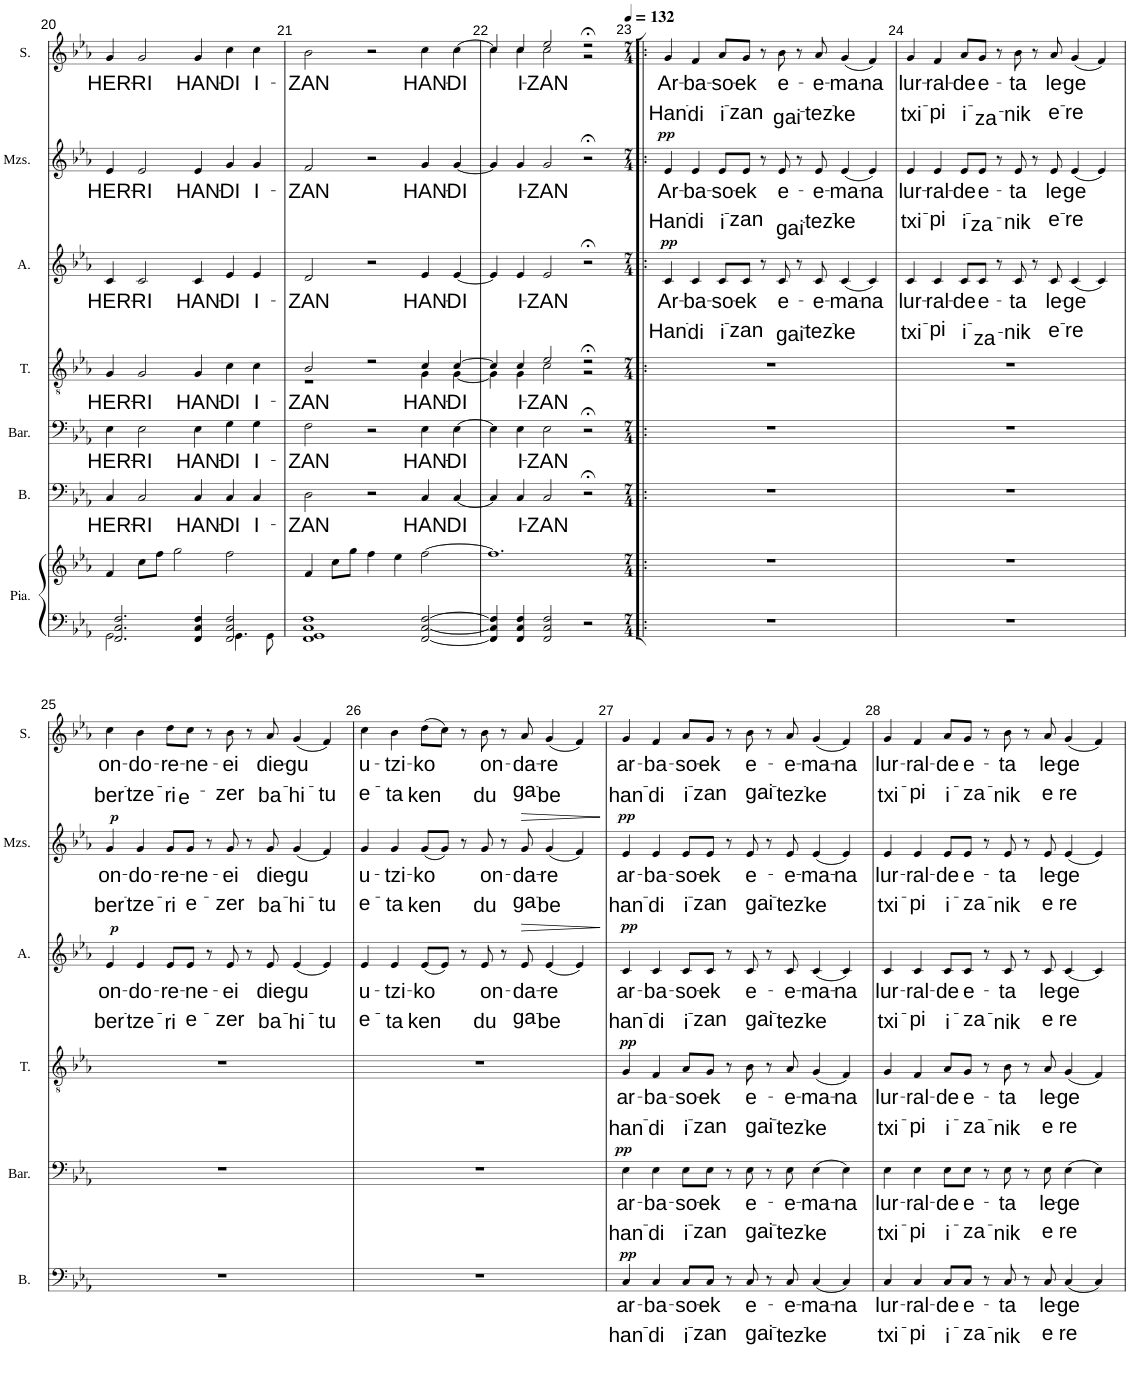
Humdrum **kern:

**kern	**kern	**kern	**text	**text	**dynam	**kern	**text	**text	**dynam	**kern	**text	**text	**dynam	**kern	**text	**text	**dynam	**kern	**text	**text	**dynam	**kern	**text	**text
*part7	*part7	*part6	*part6	*part6	*part6	*part5	*part5	*part5	*part5	*part4	*part4	*part4	*part4	*part3	*part3	*part3	*part3	*part2	*part2	*part2	*part2	*part1	*part1	*part1
*staff8	*staff7	*staff6	*staff6	*staff6	*staff6	*staff5	*staff5	*staff5	*staff5	*staff4	*staff4	*staff4	*staff4	*staff3	*staff3	*staff3	*staff3	*staff2	*staff2	*staff2	*staff2	*staff1	*staff1	*staff1
*I"Piano	*	*I"Basse	*	*	*	*I"Baryton	*	*	*	*I"Tenor	*	*	*	*I"Alto	*	*	*	*I"Mezzosoprano	*	*	*	*I"Soprano	*	*
*I'Pia.	*	*I'B.	*	*	*	*I'Bar.	*	*	*	*I'T.	*	*	*	*I'A.	*	*	*	*I'Mzs.	*	*	*	*I'S.	*	*
!!LO:PB:g=z
*clefF4	*clefG2	*clefF4	*	*	*	*clefF4	*	*	*	*clefGv2	*	*	*	*clefG2	*	*	*	*clefG2	*	*	*	*clefG2	*	*
*k[b-e-a-]	*k[b-e-a-]	*k[b-e-a-]	*	*	*	*k[b-e-a-]	*	*	*	*k[b-e-a-]	*	*	*	*k[b-e-a-]	*	*	*	*k[b-e-a-]	*	*	*	*k[b-e-a-]	*	*
*M3/2	*M3/2	*M3/2	*	*	*	*M3/2	*	*	*	*M3/2	*	*	*	*M3/2	*	*	*	*M3/2	*	*	*	*M3/2	*	*
=20	=20	=20	=20	=20	=20	=20	=20	=20	=20	=20	=20	=20	=20	=20	=20	=20	=20	=20	=20	=20	=20	=20	=20	=20
*^	*	*	*	*	*	*	*	*	*	*	*	*	*	*	*	*	*	*	*	*	*	*	*	*
!	!	!	!	!LO:LY:b	!	!	!	!LO:LY:b	!	!	!	!LO:LY:b	!	!	!	!LO:LY:b	!	!	!	!LO:LY:b	!	!	!	!LO:LY:b	!
2.FF/ 2.C/ 2.F/	2GG\	4f/	4C/	HER-	.	.	4E-\	HER-	.	.	4G/	HER-	.	.	4c/	HER-	.	.	4e-/	HER-	.	.	4g/	HER-	.
!	!	!	!	!LO:LY:b	!	!	!	!LO:LY:b	!	!	!	!LO:LY:b	!	!	!	!LO:LY:b	!	!	!	!LO:LY:b	!	!	!	!LO:LY:b	!
.	.	8cc\L	2C/	-RI	.	.	2E-\	-RI	.	.	2G/	-RI	.	.	2c/	-RI	.	.	2e-/	-RI	.	.	2g/	-RI	.
.	.	8ff\J	.	.	.	.	.	.	.	.	.	.	.	.	.	.	.	.	.	.	.	.	.	.	.
.	2ryy	2gg\	.	.	.	.	.	.	.	.	.	.	.	.	.	.	.	.	.	.	.	.	.	.	.
!	!	!	!	!LO:LY:b	!	!	!	!LO:LY:b	!	!	!	!LO:LY:b	!	!	!	!LO:LY:b	!	!	!	!LO:LY:b	!	!	!	!LO:LY:b	!
4FF/ 4C/ 4F/	.	.	4C/	HAN-	.	.	4E-\	HAN-	.	.	4G/	HAN-	.	.	4c/	HAN-	.	.	4e-/	HAN-	.	.	4g/	HAN-	.
!	!	!	!	!LO:LY:b	!	!	!	!LO:LY:b	!	!	!	!LO:LY:b	!	!	!	!LO:LY:b	!	!	!	!LO:LY:b	!	!	!	!LO:LY:b	!
2FF/ 2C/ 2F/	4.GG\	2ff\	4C/	-DI	.	.	4G\	-DI	.	.	4c\	-DI	.	.	4e-/	-DI	.	.	4g/	-DI	.	.	4cc\	-DI	.
!	!	!	!	!LO:LY:b	!	!	!	!LO:LY:b	!	!	!	!LO:LY:b	!	!	!	!LO:LY:b	!	!	!	!LO:LY:b	!	!	!	!LO:LY:b	!
.	.	.	4C/	I-	.	.	4G\	I-	.	.	4c\	I-	.	.	4e-/	I-	.	.	4g/	I-	.	.	4cc\	I-	.
.	8GG\	.	.	.	.	.	.	.	.	.	.	.	.	.	.	.	.	.	.	.	.	.	.	.	.
=21	=21	=21	=21	=21	=21	=21	=21	=21	=21	=21	=21	=21	=21	=21	=21	=21	=21	=21	=21	=21	=21	=21	=21	=21	=21
!	!	!	!	!LO:LY:b	!	!	!	!LO:LY:b	!	!	!	!LO:LY:b	!	!	!	!LO:LY:b	!	!	!	!LO:LY:b	!	!	!	!LO:LY:b	!
*v	*v	*	*	*	*	*	*	*	*	*	*^	*	*	*	*	*	*	*	*	*	*	*	*	*	*
1FF 1GG 1C 1F	4f/	2D\	-ZAN	.	.	2F\	-ZAN	.	.	2B-/	1r	-ZAN	.	.	2d/	-ZAN	.	.	2f/	-ZAN	.	.	2b-\	-ZAN	.
.	8cc\L	.	.	.	.	.	.	.	.	.	.	.	.	.	.	.	.	.	.	.	.	.	.	.	.
.	8gg\J	.	.	.	.	.	.	.	.	.	.	.	.	.	.	.	.	.	.	.	.	.	.	.	.
.	4ff\	2r	.	.	.	2r	.	.	.	2r	.	.	.	.	2r	.	.	.	2r	.	.	.	2r	.	.
.	4ee-\	.	.	.	.	.	.	.	.	.	.	.	.	.	.	.	.	.	.	.	.	.	.	.	.
!	!	!	!LO:LY:b	!	!	!	!LO:LY:b	!	!	!	!	!LO:LY:b	!	!	!	!LO:LY:b	!	!	!	!LO:LY:b	!	!	!	!LO:LY:b	!
[2FF/ [2C/ [2F/	[2ff\	4C/	-HAN	.	.	4E-\	HAN-	.	.	4c/	4G\	HAN-	.	.	4e-/	HAN-	.	.	4g/	HAN-	.	.	4cc\	HAN-	.
!	!	!	!LO:LY:b	!	!	!	!LO:LY:b	!	!	!	!	!LO:LY:b	!	!	!	!LO:LY:b	!	!	!	!LO:LY:b	!	!	!	!LO:LY:b	!
.	.	[4C/	DI	.	.	[4E-\	-DI	.	.	[4c/	[4G\	-DI	.	.	[4e-/	-DI	.	.	[4g/	-DI	.	.	[4cc\	-DI	.
=22	=22	=22	=22	=22	=22	=22	=22	=22	=22	=22	=22	=22	=22	=22	=22	=22	=22	=22	=22	=22	=22	=22	=22	=22	=22
*	*	*	*	*	*	*	*	*	*	*	*	*	*	*	*	*	*	*	*	*	*	*	*^	*	*
4FF/] 4C/] 4F/]	1.ff]	4C/]	.	.	.	4E-\]	.	.	.	4c/]	4G\]	.	.	.	4e-/]	.	.	.	4g/]	.	.	.	4cc/]	4cc\	.	.
!	!	!	!LO:LY:b	!	!	!	!LO:LY:b	!	!	!	!	!LO:LY:b	!	!	!	!LO:LY:b	!	!	!	!LO:LY:b	!	!	!	!	!LO:LY:b	!
4FF/ 4C/ 4F/	.	4C/	I-	.	.	4E-\	I-	.	.	4c/	4G\	I-	.	.	4e-/	I-	.	.	4g/	I-	.	.	4cc/	4cc\	I-	.
!	!	!	!LO:LY:b	!	!	!	!LO:LY:b	!	!	!	!	!LO:LY:b	!	!	!	!LO:LY:b	!	!	!	!LO:LY:b	!	!	!	!	!LO:LY:b	!
2FF/ 2C/ 2F/	.	2C/	-ZAN	.	.	2E-\	-ZAN	.	.	2e-/	2c\	-ZAN	.	.	2e-/	-ZAN	.	.	2g/	-ZAN	.	.	2ee-/	2cc\	-ZAN	.
2r	.	2r;<	.	.	.	2r;<	.	.	.	2r;<	2r	.	.	.	2r;<	.	.	.	2r;<	.	.	.	2r;<	2r	.	.
*	*	*	*	*	*	*	*	*	*	*v	*v	*	*	*	*	*	*	*	*	*	*	*	*v	*v	*	*
=23!|:	=23!|:	=23!|:	=23!|:	=23!|:	=23!|:	=23!|:	=23!|:	=23!|:	=23!|:	=23!|:	=23!|:	=23!|:	=23!|:	=23!|:	=23!|:	=23!|:	=23!|:	=23!|:	=23!|:	=23!|:	=23!|:	=23!|:	=23!|:	=23!|:
*M7/4	*M7/4	*M7/4	*	*	*	*M7/4	*	*	*	*M7/4	*	*	*	*M7/4	*	*	*	*M7/4	*	*	*	*M7/4	*	*
*	*	*	*	*	*	*	*	*	*	*	*	*	*	*	*	*	*	*	*	*	*	*MM132	*	*
*	*	*	*	*	*	*	*	*	*	*^	*	*	*	*	*	*	*	*	*	*	*	*^	*	*
!	!	!	!	!	!	!	!	!	!	!	!	!	!	!	!	!LO:LY:b	!LO:LY:b	!LO:DY:a	!	!LO:LY:b	!LO:LY:b	!LO:DY:a	!	!	!LO:LY:b	!LO:LY:b
*	*	*	*	*	*	*	*	*	*	*v	*v	*	*	*	*	*	*	*	*	*	*	*	*v	*v	*	*
1..r	1..r	1..r	.	.	.	1..r	.	.	.	1..r	.	.	.	4c/	Ar-	Han-	pp	4e-/	Ar-	Han-	pp	4g/	Ar-	Han-
!	!	!	!	!	!	!	!	!	!	!	!	!	!	!	!LO:LY:b	!LO:LY:b	!	!	!LO:LY:b	!LO:LY:b	!	!	!LO:LY:b	!LO:LY:b
.	.	.	.	.	.	.	.	.	.	.	.	.	.	4c/	-ba-	-di	.	4e-/	-ba-	-di	.	4f/	-ba-	-di
!	!	!	!	!	!	!	!	!	!	!	!	!	!	!	!LO:LY:b	!LO:LY:b	!	!	!LO:LY:b	!LO:LY:b	!	!	!LO:LY:b	!LO:LY:b
.	.	.	.	.	.	.	.	.	.	.	.	.	.	8c/L	-so-	i-	.	8e-/L	-so-	i-	.	8a-/L	-so-	i-
!	!	!	!	!	!	!	!	!	!	!	!	!	!	!	!LO:LY:b	!LO:LY:b	!	!	!LO:LY:b	!LO:LY:b	!	!	!LO:LY:b	!LO:LY:b
.	.	.	.	.	.	.	.	.	.	.	.	.	.	8c/J	-ek	-zan	.	8e-/J	-ek	-zan	.	8g/J	-ek	-zan
.	.	.	.	.	.	.	.	.	.	.	.	.	.	8r	.	.	.	8r	.	.	.	8r	.	.
!	!	!	!	!	!	!	!	!	!	!	!	!	!	!	!LO:LY:b	!LO:LY:b	!	!	!LO:LY:b	!LO:LY:b	!	!	!LO:LY:b	!LO:LY:b
.	.	.	.	.	.	.	.	.	.	.	.	.	.	8c/	e-	gai-	.	8e-/	e-	gai-	.	8b-\	e-	gai-
.	.	.	.	.	.	.	.	.	.	.	.	.	.	8r	.	.	.	8r	.	.	.	8r	.	.
!	!	!	!	!	!	!	!	!	!	!	!	!	!	!	!LO:LY:b	!LO:LY:b	!	!	!LO:LY:b	!LO:LY:b	!	!	!LO:LY:b	!LO:LY:b
.	.	.	.	.	.	.	.	.	.	.	.	.	.	8c/	e-	-tez-	.	8e-/	e-	-tez-	.	8a-/	e-	-tez-
!	!	!	!	!	!	!	!	!	!	!	!	!	!	!	!LO:LY:b	!LO:LY:b	!	!	!LO:LY:b	!LO:LY:b	!	!	!LO:LY:b	!LO:LY:b
.	.	.	.	.	.	.	.	.	.	.	.	.	.	(4c/	-ma-	-ke	.	(4e-/	-ma-	-ke	.	(4g/	-ma-	-ke
!	!	!	!	!	!	!	!	!	!	!	!	!	!	!	!LO:LY:b	!	!	!	!LO:LY:b	!	!	!	!LO:LY:b	!
.	.	.	.	.	.	.	.	.	.	.	.	.	.	4c/)	-na	.	.	4e-/)	-na	.	.	4f/)	-na	.
=24	=24	=24	=24	=24	=24	=24	=24	=24	=24	=24	=24	=24	=24	=24	=24	=24	=24	=24	=24	=24	=24	=24	=24	=24
!	!	!	!	!	!	!	!	!	!	!	!	!	!	!	!LO:LY:b	!LO:LY:b	!	!	!LO:LY:b	!LO:LY:b	!	!	!LO:LY:b	!LO:LY:b
1..r	1..r	1..r	.	.	.	1..r	.	.	.	1..r	.	.	.	4c/	lur-	txi-	.	4e-/	lur-	txi-	.	4g/	lur-	txi-
!	!	!	!	!	!	!	!	!	!	!	!	!	!	!	!LO:LY:b	!LO:LY:b	!	!	!LO:LY:b	!LO:LY:b	!	!	!LO:LY:b	!LO:LY:b
.	.	.	.	.	.	.	.	.	.	.	.	.	.	4c/	-ral-	-pi	.	4e-/	-ral-	-pi	.	4f/	-ral-	-pi
!	!	!	!	!	!	!	!	!	!	!	!	!	!	!	!LO:LY:b	!LO:LY:b	!	!	!LO:LY:b	!LO:LY:b	!	!	!LO:LY:b	!LO:LY:b
.	.	.	.	.	.	.	.	.	.	.	.	.	.	8c/L	-de	i-	.	8e-/L	-de	i-	.	8a-/L	-de	i-
!	!	!	!	!	!	!	!	!	!	!	!	!	!	!	!LO:LY:b	!LO:LY:b	!	!	!LO:LY:b	!LO:LY:b	!	!	!LO:LY:b	!LO:LY:b
.	.	.	.	.	.	.	.	.	.	.	.	.	.	8c/J	e-	-za-	.	8e-/J	e-	-za-	.	8g/J	e-	-za-
.	.	.	.	.	.	.	.	.	.	.	.	.	.	8r	.	.	.	8r	.	.	.	8r	.	.
!	!	!	!	!	!	!	!	!	!	!	!	!	!	!	!LO:LY:b	!LO:LY:b	!	!	!LO:LY:b	!LO:LY:b	!	!	!LO:LY:b	!LO:LY:b
.	.	.	.	.	.	.	.	.	.	.	.	.	.	8c/	-ta	-nik	.	8e-/	-ta	-nik	.	8b-\	-ta	-nik
.	.	.	.	.	.	.	.	.	.	.	.	.	.	8r	.	.	.	8r	.	.	.	8r	.	.
!	!	!	!	!	!	!	!	!	!	!	!	!	!	!	!LO:LY:b	!LO:LY:b	!	!	!LO:LY:b	!LO:LY:b	!	!	!LO:LY:b	!LO:LY:b
.	.	.	.	.	.	.	.	.	.	.	.	.	.	8c/	le-	e-	.	8e-/	le-	e-	.	8a-/	le-	e-
!	!	!	!	!	!	!	!	!	!	!	!	!	!	!	!LO:LY:b	!LO:LY:b	!	!	!LO:LY:b	!LO:LY:b	!	!	!LO:LY:b	!LO:LY:b
.	.	.	.	.	.	.	.	.	.	.	.	.	.	(4c/	-ge	-re	.	(4e-/	-ge	-re	.	(4g/	-ge	-re
.	.	.	.	.	.	.	.	.	.	.	.	.	.	4c/)	.	.	.	4e-/)	.	.	.	4f/)	.	.
!!LO:LB:g=z
=25	=25	=25	=25	=25	=25	=25	=25	=25	=25	=25	=25	=25	=25	=25	=25	=25	=25	=25	=25	=25	=25	=25	=25	=25
!	!	!	!	!	!	!	!	!	!	!	!	!	!	!	!LO:LY:b	!LO:LY:b	!LO:DY:a	!	!LO:LY:b	!LO:LY:b	!LO:DY:a	!	!LO:LY:b	!LO:LY:b
1..r	1..r	1..r	.	.	.	1..r	.	.	.	1..r	.	.	.	4e-/	on-	ber-	p	4g/	on-	ber-	p	4cc\	on-	ber-
!	!	!	!	!	!	!	!	!	!	!	!	!	!	!	!LO:LY:b	!LO:LY:b	!	!	!LO:LY:b	!LO:LY:b	!	!	!LO:LY:b	!LO:LY:b
.	.	.	.	.	.	.	.	.	.	.	.	.	.	4e-/	-do-	-tze-	.	4g/	-do-	-tze-	.	4b-\	-do-	-tze-
!	!	!	!	!	!	!	!	!	!	!	!	!	!	!	!LO:LY:b	!LO:LY:b	!	!	!LO:LY:b	!LO:LY:b	!	!	!LO:LY:b	!LO:LY:b
.	.	.	.	.	.	.	.	.	.	.	.	.	.	8e-/L	-re-	-ri	.	8g/L	-re-	-ri	.	8dd\L	-re-	-ri
!	!	!	!	!	!	!	!	!	!	!	!	!	!	!	!LO:LY:b	!LO:LY:b	!	!	!LO:LY:b	!LO:LY:b	!	!	!LO:LY:b	!LO:LY:b
.	.	.	.	.	.	.	.	.	.	.	.	.	.	8e-/J	-ne-	e-	.	8g/J	-ne-	e-	.	8cc\J	-ne-	e-
.	.	.	.	.	.	.	.	.	.	.	.	.	.	8r	.	.	.	8r	.	.	.	8r	.	.
!	!	!	!	!	!	!	!	!	!	!	!	!	!	!	!LO:LY:b	!LO:LY:b	!	!	!LO:LY:b	!LO:LY:b	!	!	!LO:LY:b	!LO:LY:b
.	.	.	.	.	.	.	.	.	.	.	.	.	.	8e-/	-ei	-zer	.	8g/	-ei	-zer	.	8b-\	-ei	-zer
.	.	.	.	.	.	.	.	.	.	.	.	.	.	8r	.	.	.	8r	.	.	.	8r	.	.
!	!	!	!	!	!	!	!	!	!	!	!	!	!	!	!LO:LY:b	!LO:LY:b	!	!	!LO:LY:b	!LO:LY:b	!	!	!LO:LY:b	!LO:LY:b
.	.	.	.	.	.	.	.	.	.	.	.	.	.	8e-/	die-	ba-	.	8g/	die-	ba-	.	8a-/	die-	ba-
!	!	!	!	!	!	!	!	!	!	!	!	!	!	!	!LO:LY:b	!LO:LY:b	!	!	!LO:LY:b	!LO:LY:b	!	!	!LO:LY:b	!LO:LY:b
.	.	.	.	.	.	.	.	.	.	.	.	.	.	(4e-/	-gu	-hi-	.	(4g/	-gu	-hi-	.	(4g/	-gu	-hi-
!	!	!	!	!	!	!	!	!	!	!	!	!	!	!	!	!LO:LY:b	!	!	!	!LO:LY:b	!	!	!	!LO:LY:b
.	.	.	.	.	.	.	.	.	.	.	.	.	.	4e-/)	.	-tu	.	4f/)	.	-tu	.	4f/)	.	-tu
=26	=26	=26	=26	=26	=26	=26	=26	=26	=26	=26	=26	=26	=26	=26	=26	=26	=26	=26	=26	=26	=26	=26	=26	=26
!	!	!	!	!	!	!	!	!	!	!	!	!	!	!	!LO:LY:b	!LO:LY:b	!	!	!LO:LY:b	!LO:LY:b	!	!	!LO:LY:b	!LO:LY:b
1..r	1..r	1..r	.	.	.	1..r	.	.	.	1..r	.	.	.	4e-/	u-	e-	.	4g/	u-	e-	.	4cc\	u-	e-
!	!	!	!	!	!	!	!	!	!	!	!	!	!	!	!LO:LY:b	!LO:LY:b	!	!	!LO:LY:b	!LO:LY:b	!	!	!LO:LY:b	!LO:LY:b
.	.	.	.	.	.	.	.	.	.	.	.	.	.	4e-/	-tzi-	-ta	.	4g/	-tzi-	-ta	.	4b-\	-tzi-	-ta
!	!	!	!	!	!	!	!	!	!	!	!	!	!	!	!LO:LY:b	!LO:LY:b	!	!	!LO:LY:b	!LO:LY:b	!	!	!LO:LY:b	!LO:LY:b
.	.	.	.	.	.	.	.	.	.	.	.	.	.	(8e-/L	-ko	ken	.	(8g/L	-ko	ken	.	(8dd\L	-ko	ken
.	.	.	.	.	.	.	.	.	.	.	.	.	.	8e-/J)	.	.	.	8g/J)	.	.	.	8cc\J)	.	.
.	.	.	.	.	.	.	.	.	.	.	.	.	.	8r	.	.	.	8r	.	.	.	8r	.	.
!	!	!	!	!	!	!	!	!	!	!	!	!	!	!	!LO:LY:b	!LO:LY:b	!	!	!LO:LY:b	!LO:LY:b	!	!	!LO:LY:b	!LO:LY:b
.	.	.	.	.	.	.	.	.	.	.	.	.	.	8e-/	on-	du	.	8g/	on-	du	.	8b-\	on-	du
.	.	.	.	.	.	.	.	.	.	.	.	.	.	8r	.	.	.	8r	.	.	.	8r	.	.
!	!	!	!	!	!	!	!	!	!	!	!	!	!	!	!LO:LY:b	!LO:LY:b	!LO:HP:b	!	!LO:LY:b	!LO:LY:b	!LO:HP:b	!	!LO:LY:b	!LO:LY:b
.	.	.	.	.	.	.	.	.	.	.	.	.	.	8e-/	-da-	ga-	>	8g/	-da-	ga-	>	8a-/	-da-	ga-
!	!	!	!	!	!	!	!	!	!	!	!	!	!	!	!LO:LY:b	!LO:LY:b	!	!	!LO:LY:b	!LO:LY:b	!	!	!LO:LY:b	!LO:LY:b
.	.	.	.	.	.	.	.	.	.	.	.	.	.	(4e-/	-re	-be	.	(4g/	-re	-be	.	(4g/	-re	-be
.	.	.	.	.	.	.	.	.	.	.	.	.	.	4e-/)	.	.	.	4f/)	.	.	.	4f/)	.	.
.	.	.	.	.	.	.	.	.	.	.	.	.	.	.	.	.	]	.	.	.	]	.	.	.
=27	=27	=27	=27	=27	=27	=27	=27	=27	=27	=27	=27	=27	=27	=27	=27	=27	=27	=27	=27	=27	=27	=27	=27	=27
!	!	!	!LO:LY:b	!LO:LY:b	!LO:DY:a	!	!LO:LY:b	!LO:LY:b	!LO:DY:a	!	!LO:LY:b	!LO:LY:b	!LO:DY:a	!	!LO:LY:b	!LO:LY:b	!LO:DY:a	!	!LO:LY:b	!LO:LY:b	!LO:DY:a	!	!LO:LY:b	!LO:LY:b
1..r	1..r	4C/	ar-	han-	pp	4E-\	ar-	han-	pp	4G/	ar-	han-	pp	4c/	ar-	han-	pp	4e-/	ar-	han-	pp	4g/	ar-	han-
!	!	!	!LO:LY:b	!LO:LY:b	!	!	!LO:LY:b	!LO:LY:b	!	!	!LO:LY:b	!LO:LY:b	!	!	!LO:LY:b	!LO:LY:b	!	!	!LO:LY:b	!LO:LY:b	!	!	!LO:LY:b	!LO:LY:b
.	.	4C/	-ba-	-di	.	4E-\	-ba-	-di	.	4F/	-ba-	-di	.	4c/	-ba-	-di	.	4e-/	-ba-	-di	.	4f/	-ba-	-di
!	!	!	!LO:LY:b	!LO:LY:b	!	!	!LO:LY:b	!LO:LY:b	!	!	!LO:LY:b	!LO:LY:b	!	!	!LO:LY:b	!LO:LY:b	!	!	!LO:LY:b	!LO:LY:b	!	!	!LO:LY:b	!LO:LY:b
.	.	8C/L	-so-	i-	.	8E-\L	-so-	i-	.	8A-/L	-so-	i-	.	8c/L	-so-	i-	.	8e-/L	-so-	i-	.	8a-/L	-so-	i-
!	!	!	!LO:LY:b	!LO:LY:b	!	!	!LO:LY:b	!LO:LY:b	!	!	!LO:LY:b	!LO:LY:b	!	!	!LO:LY:b	!LO:LY:b	!	!	!LO:LY:b	!LO:LY:b	!	!	!LO:LY:b	!LO:LY:b
.	.	8C/J	-ek	-zan	.	8E-\J	-ek	-zan	.	8G/J	-ek	-zan	.	8c/J	-ek	-zan	.	8e-/J	-ek	-zan	.	8g/J	-ek	-zan
.	.	8r	.	.	.	8r	.	.	.	8r	.	.	.	8r	.	.	.	8r	.	.	.	8r	.	.
!	!	!	!LO:LY:b	!LO:LY:b	!	!	!LO:LY:b	!LO:LY:b	!	!	!LO:LY:b	!LO:LY:b	!	!	!LO:LY:b	!LO:LY:b	!	!	!LO:LY:b	!LO:LY:b	!	!	!LO:LY:b	!LO:LY:b
.	.	8C/	e-	gai-	.	8E-\	e-	gai-	.	8B-\	e-	gai-	.	8c/	e-	gai-	.	8e-/	e-	gai-	.	8b-\	e-	gai-
.	.	8r	.	.	.	8r	.	.	.	8r	.	.	.	8r	.	.	.	8r	.	.	.	8r	.	.
!	!	!	!LO:LY:b	!LO:LY:b	!	!	!LO:LY:b	!LO:LY:b	!	!	!LO:LY:b	!LO:LY:b	!	!	!LO:LY:b	!LO:LY:b	!	!	!LO:LY:b	!LO:LY:b	!	!	!LO:LY:b	!LO:LY:b
.	.	8C/	-e-	-tez-	.	8E-\	-e-	-tez-	.	8A-/	-e-	-tez-	.	8c/	-e-	-tez-	.	8e-/	-e-	-tez-	.	8a-/	-e-	-tez-
!	!	!	!LO:LY:b	!LO:LY:b	!	!	!LO:LY:b	!LO:LY:b	!	!	!LO:LY:b	!LO:LY:b	!	!	!LO:LY:b	!LO:LY:b	!	!	!LO:LY:b	!LO:LY:b	!	!	!LO:LY:b	!LO:LY:b
.	.	(4C/	-ma-	-ke	.	(4E-\	-ma-	-ke	.	(4G/	-ma-	-ke	.	(4c/	-ma-	-ke	.	(4e-/	-ma-	-ke	.	(4g/	-ma-	-ke
!	!	!	!LO:LY:b	!	!	!	!LO:LY:b	!	!	!	!LO:LY:b	!	!	!	!LO:LY:b	!	!	!	!LO:LY:b	!	!	!	!LO:LY:b	!
.	.	4C/)	-na	.	.	4E-\)	-na	.	.	4F/)	-na	.	.	4c/)	-na	.	.	4e-/)	-na	.	.	4f/)	-na	.
=28	=28	=28	=28	=28	=28	=28	=28	=28	=28	=28	=28	=28	=28	=28	=28	=28	=28	=28	=28	=28	=28	=28	=28	=28
!	!	!	!LO:LY:b	!LO:LY:b	!	!	!LO:LY:b	!LO:LY:b	!	!	!LO:LY:b	!LO:LY:b	!	!	!LO:LY:b	!LO:LY:b	!	!	!LO:LY:b	!LO:LY:b	!	!	!LO:LY:b	!LO:LY:b
1..r	1..r	4C/	lur-	txi-	.	4E-\	lur-	txi-	.	4G/	lur-	txi-	.	4c/	lur-	txi-	.	4e-/	lur-	txi-	.	4g/	lur-	txi-
!	!	!	!LO:LY:b	!LO:LY:b	!	!	!LO:LY:b	!LO:LY:b	!	!	!LO:LY:b	!LO:LY:b	!	!	!LO:LY:b	!LO:LY:b	!	!	!LO:LY:b	!LO:LY:b	!	!	!LO:LY:b	!LO:LY:b
.	.	4C/	-ral-	-pi	.	4E-\	-ral-	-pi	.	4F/	-ral-	-pi	.	4c/	-ral-	-pi	.	4e-/	-ral-	-pi	.	4f/	-ral-	-pi
!	!	!	!LO:LY:b	!LO:LY:b	!	!	!LO:LY:b	!LO:LY:b	!	!	!LO:LY:b	!LO:LY:b	!	!	!LO:LY:b	!LO:LY:b	!	!	!LO:LY:b	!LO:LY:b	!	!	!LO:LY:b	!LO:LY:b
.	.	8C/L	-de	i-	.	8E-\L	-de	i-	.	8A-/L	-de	i-	.	8c/L	-de	i-	.	8e-/L	-de	i-	.	8a-/L	-de	i-
!	!	!	!LO:LY:b	!LO:LY:b	!	!	!LO:LY:b	!LO:LY:b	!	!	!LO:LY:b	!LO:LY:b	!	!	!LO:LY:b	!LO:LY:b	!	!	!LO:LY:b	!LO:LY:b	!	!	!LO:LY:b	!LO:LY:b
.	.	8C/J	e-	-za-	.	8E-\J	e-	-za-	.	8G/J	e-	-za-	.	8c/J	e-	-za-	.	8e-/J	e-	-za-	.	8g/J	e-	-za-
.	.	8r	.	.	.	8r	.	.	.	8r	.	.	.	8r	.	.	.	8r	.	.	.	8r	.	.
!	!	!	!LO:LY:b	!LO:LY:b	!	!	!LO:LY:b	!LO:LY:b	!	!	!LO:LY:b	!LO:LY:b	!	!	!LO:LY:b	!LO:LY:b	!	!	!LO:LY:b	!LO:LY:b	!	!	!LO:LY:b	!LO:LY:b
.	.	8C/	-ta	-nik	.	8E-\	-ta	-nik	.	8B-\	-ta	-nik	.	8c/	-ta	-nik	.	8e-/	-ta	-nik	.	8b-\	-ta	-nik
.	.	8r	.	.	.	8r	.	.	.	8r	.	.	.	8r	.	.	.	8r	.	.	.	8r	.	.
!	!	!	!LO:LY:b	!LO:LY:b	!	!	!LO:LY:b	!LO:LY:b	!	!	!LO:LY:b	!LO:LY:b	!	!	!LO:LY:b	!LO:LY:b	!	!	!LO:LY:b	!LO:LY:b	!	!	!LO:LY:b	!LO:LY:b
.	.	8C/	le-	e	.	8E-\	le-	e	.	8A-/	le-	e	.	8c/	le-	e	.	8e-/	le-	e	.	8a-/	le-	e
!	!	!	!LO:LY:b	!LO:LY:b	!	!	!LO:LY:b	!LO:LY:b	!	!	!LO:LY:b	!LO:LY:b	!	!	!LO:LY:b	!LO:LY:b	!	!	!LO:LY:b	!LO:LY:b	!	!	!LO:LY:b	!LO:LY:b
.	.	(4C/	-ge	re	.	(4E-\	-ge	re	.	(4G/	-ge	re	.	(4c/	-ge	re	.	(4e-/	-ge	re	.	(4g/	-ge	re
.	.	4C/)	.	.	.	4E-\)	.	.	.	4F/)	.	.	.	4c/)	.	.	.	4e-/)	.	.	.	4f/)	.	.
=	=	=	=	=	=	=	=	=	=	=	=	=	=	=	=	=	=	=	=	=	=	=	=	=
*-	*-	*-	*-	*-	*-	*-	*-	*-	*-	*-	*-	*-	*-	*-	*-	*-	*-	*-	*-	*-	*-	*-	*-	*-
